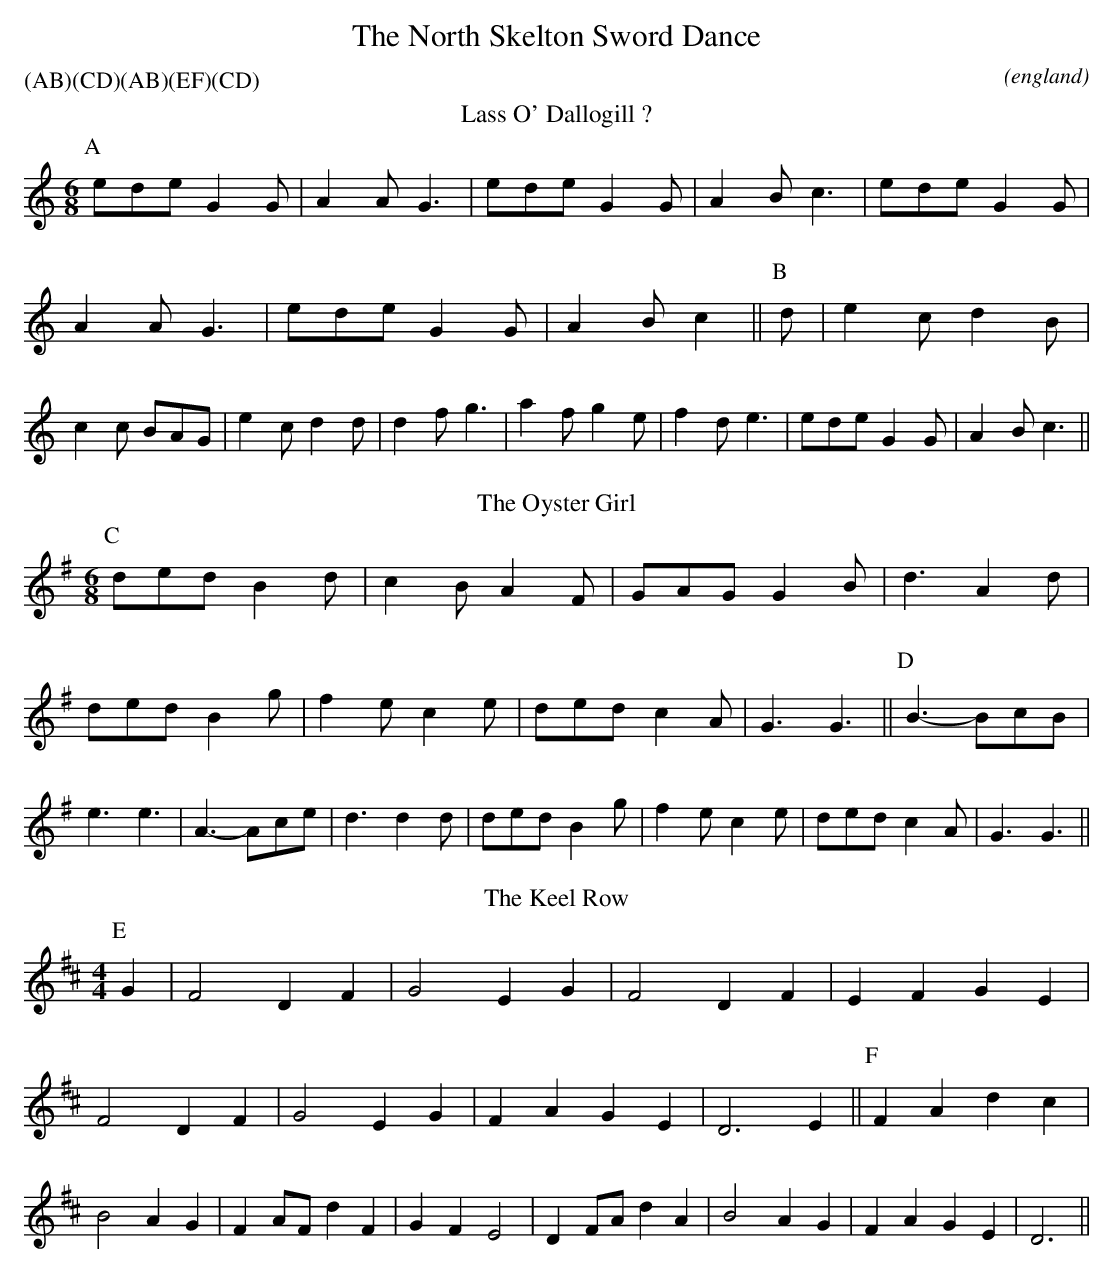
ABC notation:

X:1
T:The North Skelton Sword Dance
O:england
C:
P:(AB)(CD)(AB)(EF)(CD)
K:C
T:Lass O' Dallogill ?
M:6/8
P:A
ede   G2 G  | A2 A G3    | ede   G2 G  | A2 B c3     |\
ede   G2 G  | A2 A G3    | ede   G2 G  | A2 B c2     ||\
P:B
d |  e2 c  d2 B  | c2 c BAG   | e2 c  d2 d  | d2 f g3     |\
a2 f  g2 e  | f2 d e3    | ede   G2 G  | A2 B c3     ||
T:The Oyster Girl
K:G
P:C
ded   B2 d  | c2 B A2 F  | GAG   G2 B  | d3   A2 d   |\
ded   B2 g  | f2 e c2 e  | ded   c2 A  | G3   G3     ||\
P:D
B3-   BcB   | e3   e3    | A3-   Ace   | d3   d2 d   |\
ded   B2 g  | f2 e c2 e  | ded   c2 A  | G3   G3     ||
T:The Keel Row
K:D
M:4/4
P:E
G2 | F4    D2 F2 | G4   E2 G2 | F4    D2 F2 | E2 F2 G2    \
E2 | F4    D2 F2 | G4   E2 G2 | F2 A2 G2 E2 | D6       E2 ||\
P:F
F2 A2 d2 c2 | B4   A2 G2 | F2 AF d2 F2 | G2 F2 E4    |\
D2 FA d2 A2 | B4   A2 G2 | F2 A2 G2 E2 | D6          ||
